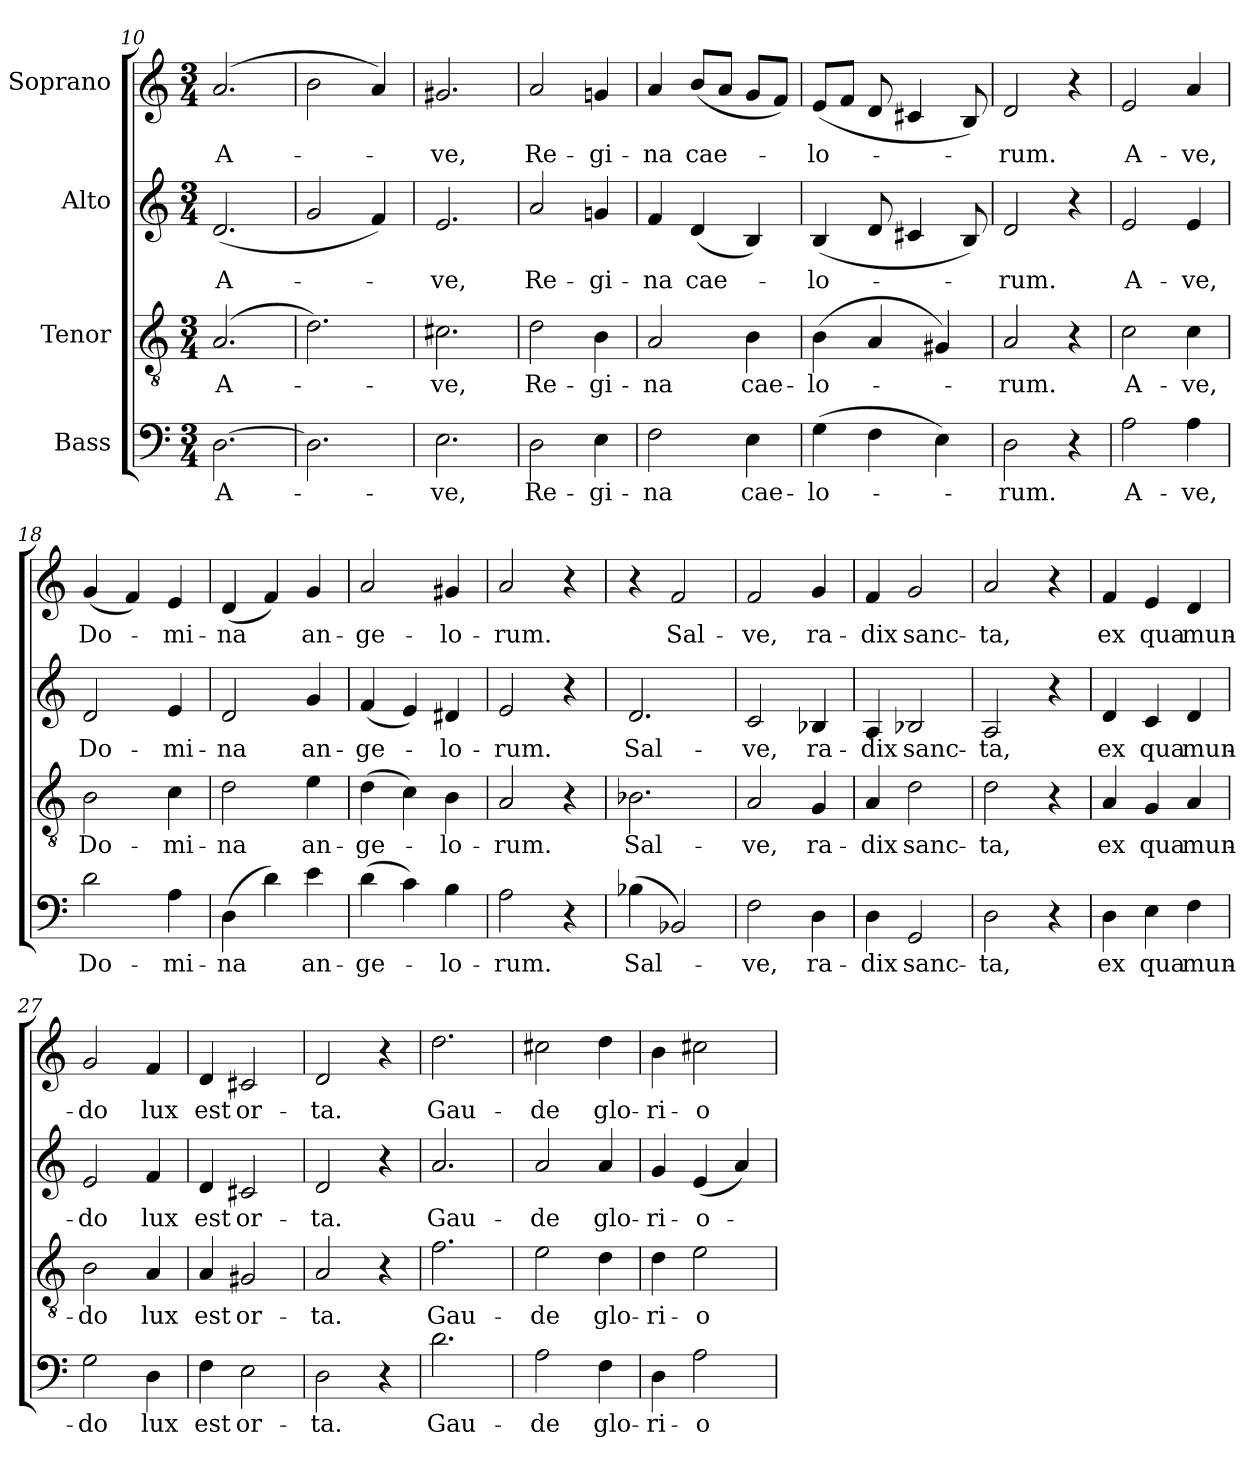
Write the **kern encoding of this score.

**kern	**text	**kern	**text	**kern	**text	**kern	**text
*part4	*part4	*part3	*part3	*part2	*part2	*part1	*part1
*staff4	*staff4	*staff3	*staff3	*staff2	*staff2	*staff1	*staff1
*I"Bass	*	*I"Tenor	*	*I"Alto	*	*I"Soprano	*
*clefF4	*	*clefGv2	*	*clefG2	*	*clefG2	*
*k[]	*	*k[]	*	*k[]	*	*k[]	*
*C:	*	*C:	*	*C:	*	*C:	*
*M3/4	*	*M3/4	*	*M3/4	*	*M3/4	*
=10	=10	=10	=10	=10	=10	=10	=10
!	!LO:LY:b	!	!LO:LY:b	!	!LO:LY:b	!	!LO:LY:b
[>2.D\	A-	(2.A/	A-	(<2.d/	A-	(2.a</	A-
=11	=11	=11	=11	=11	=11	=11	=11
2.D\]	.	2.d\)	.	2g/	.	2b\	.
.	.	.	.	4f/)	.	4a/)	.
=12	=12	=12	=12	=12	=12	=12	=12
!	!LO:LY:b	!	!LO:LY:b	!	!LO:LY:b	!	!LO:LY:b
2.E\	-ve,	2.c#X\	-ve,	2.e/	-ve,	2.g#X/	-ve,
=13	=13	=13	=13	=13	=13	=13	=13
!	!LO:LY:b	!	!LO:LY:b	!	!LO:LY:b	!	!LO:LY:b
2D\	Re-	2d\	Re-	2a/	Re-	2a/	Re-
!	!LO:LY:b	!	!LO:LY:b	!	!LO:LY:b	!	!LO:LY:b
4E\	-gi-	4B\	-gi-	4gni/	-gi-	4gni/	-gi-
=14	=14	=14	=14	=14	=14	=14	=14
!	!LO:LY:b	!	!LO:LY:b	!	!LO:LY:b	!	!LO:LY:b
2F\	-na	2A/	-na	4f/	-na	4a/	-na
!	!	!	!	!	!LO:LY:b	!	!LO:LY:b
.	.	.	.	(<4d/	cae-	(<8b/L	cae-
.	.	.	.	.	.	8a/J	.
!	!LO:LY:b	!	!LO:LY:b	!	!	!	!
4E\	cae-	4B\	cae-	4B/)	.	8g/L	.
.	.	.	.	.	.	8f/J)	.
=15	=15	=15	=15	=15	=15	=15	=15
!	!LO:LY:b	!	!LO:LY:b	!	!LO:LY:b	!	!LO:LY:b
(>4G\	-lo-	(>4B\	-lo-	(<4B/	-lo-	(<8e/L	-lo-
.	.	.	.	.	.	8f/J	.
4F\	.	4A/	.	8d/	.	8d/	.
.	.	.	.	4c#X/	.	4c#X/	.
4E\)	.	4G#X/)	.	.	.	.	.
.	.	.	.	8B/)	.	8B/)	.
=16	=16	=16	=16	=16	=16	=16	=16
!	!LO:LY:b	!	!LO:LY:b	!	!LO:LY:b	!	!LO:LY:b
2D\	-rum.	2A/	-rum.	2d/	-rum.	2d/	-rum.
4r	.	4r	.	4r	.	4r	.
=17	=17	=17	=17	=17	=17	=17	=17
!	!LO:LY:b	!	!LO:LY:b	!	!LO:LY:b	!	!LO:LY:b
2A\	A-	2c\	A-	2e/	A-	2e/	A-
!	!LO:LY:b	!	!LO:LY:b	!	!LO:LY:b	!	!LO:LY:b
4A\	-ve,	4c\	-ve,	4e/	-ve,	4a/	-ve,
=18	=18	=18	=18	=18	=18	=18	=18
!	!LO:LY:b	!	!LO:LY:b	!	!LO:LY:b	!	!LO:LY:b
2d\	Do-	2B\	Do-	2d/	Do-	(<4g/	Do-
.	.	.	.	.	.	4f/)	.
!	!LO:LY:b	!	!LO:LY:b	!	!LO:LY:b	!	!LO:LY:b
4A\	-mi-	4c\	-mi-	4e/	-mi-	4e/	-mi-
!!LO:LB:g=z
=19	=19	=19	=19	=19	=19	=19	=19
!	!LO:LY:b	!	!LO:LY:b	!	!LO:LY:b	!	!LO:LY:b
(>4D\	-na	2d\	-na	2d/	-na	(<4d/	-na
4d\)	.	.	.	.	.	4f/)	.
!	!LO:LY:b	!	!LO:LY:b	!	!LO:LY:b	!	!LO:LY:b
4e\	an-	4e\	an-	4g/	an-	4g/	an-
=20	=20	=20	=20	=20	=20	=20	=20
!	!LO:LY:b	!	!LO:LY:b	!	!LO:LY:b	!	!LO:LY:b
(>4d\	-ge-	(>4d\	-ge-	(<4f/	-ge-	2a/	-ge-
4c\)	.	4c\)	.	4e/)	.	.	.
!	!LO:LY:b	!	!LO:LY:b	!	!LO:LY:b	!	!LO:LY:b
4B\	-lo-	4B\	-lo-	4d#X/	-lo-	4g#X/	-lo-
=21	=21	=21	=21	=21	=21	=21	=21
!	!LO:LY:b	!	!LO:LY:b	!	!LO:LY:b	!	!LO:LY:b
2A\	-rum.	2A/	-rum.	2e/	-rum.	2a/	-rum.
4r	.	4r	.	4r	.	4r	.
=22	=22	=22	=22	=22	=22	=22	=22
!	!LO:LY:b	!	!LO:LY:b	!	!LO:LY:b	!	!
(>4B-X\	Sal-	2.B-X\	Sal-	2.d/	Sal-	4r	.
!	!	!	!	!	!	!	!LO:LY:b
2BB-X/)	.	.	.	.	.	2f/	Sal-
=23	=23	=23	=23	=23	=23	=23	=23
!	!LO:LY:b	!	!LO:LY:b	!	!LO:LY:b	!	!LO:LY:b
2F\	-ve,	2A/	-ve,	2c/	-ve,	2f/	-ve,
!	!LO:LY:b	!	!LO:LY:b	!	!LO:LY:b	!	!LO:LY:b
4D\	ra-	4G/	ra-	4B-X/	ra-	4g/	ra-
=24	=24	=24	=24	=24	=24	=24	=24
!	!LO:LY:b	!	!LO:LY:b	!	!LO:LY:b	!	!LO:LY:b
4D\	-dix	4A/	-dix	4A/	-dix	4f/	-dix
!	!LO:LY:b	!	!LO:LY:b	!	!LO:LY:b	!	!LO:LY:b
2GG/	sanc-	2d\	sanc-	2B-X/	sanc-	2g/	sanc-
=25	=25	=25	=25	=25	=25	=25	=25
!	!LO:LY:b	!	!LO:LY:b	!	!LO:LY:b	!	!LO:LY:b
2D\	-ta,	2d\	-ta,	2A/	-ta,	2a/	-ta,
4r	.	4r	.	4r	.	4r	.
=26	=26	=26	=26	=26	=26	=26	=26
!	!LO:LY:b	!	!LO:LY:b	!	!LO:LY:b	!	!LO:LY:b
4D\	ex	4A/	ex	4d/	ex	4f/	ex
!	!LO:LY:b	!	!LO:LY:b	!	!LO:LY:b	!	!LO:LY:b
4E\	qua	4G/	qua	4c/	qua	4e/	qua
!	!LO:LY:b	!	!LO:LY:b	!	!LO:LY:b	!	!LO:LY:b
4F\	mun-	4A/	mun-	4d/	mun-	4d/	mun-
=27	=27	=27	=27	=27	=27	=27	=27
!	!LO:LY:b	!	!LO:LY:b	!	!LO:LY:b	!	!LO:LY:b
2G\	-do	2B\	-do	2e/	-do	2g/	-do
!	!LO:LY:b	!	!LO:LY:b	!	!LO:LY:b	!	!LO:LY:b
4D\	lux	4A/	lux	4f/	lux	4f/	lux
!!LO:PB:g=z
=28	=28	=28	=28	=28	=28	=28	=28
!	!LO:LY:b	!	!LO:LY:b	!	!LO:LY:b	!	!LO:LY:b
4F\	est	4A/	est	4d/	est	4d/	est
!	!LO:LY:b	!	!LO:LY:b	!	!LO:LY:b	!	!LO:LY:b
2E\	or-	2G#X/	or-	2c#X/	or-	2c#X/	or-
=29	=29	=29	=29	=29	=29	=29	=29
!	!LO:LY:b	!	!LO:LY:b	!	!LO:LY:b	!	!LO:LY:b
2D\	-ta.	2A/	-ta.	2d/	-ta.	2d/	-ta.
4r	.	4r	.	4r	.	4r	.
=30	=30	=30	=30	=30	=30	=30	=30
!	!LO:LY:b	!	!LO:LY:b	!	!LO:LY:b	!	!LO:LY:b
2.d\	Gau-	2.f\	Gau-	2.a/	Gau-	2.dd\	Gau-
=31	=31	=31	=31	=31	=31	=31	=31
!	!LO:LY:b	!	!LO:LY:b	!	!LO:LY:b	!	!LO:LY:b
2A\	-de	2e\	-de	2a/	-de	2cc#X\	-de
!	!LO:LY:b	!	!LO:LY:b	!	!LO:LY:b	!	!LO:LY:b
4F\	glo-	4d\	glo-	4a/	glo-	4dd\	glo-
=32	=32	=32	=32	=32	=32	=32	=32
!	!LO:LY:b	!	!LO:LY:b	!	!LO:LY:b	!	!LO:LY:b
4D\	-ri-	4d\	-ri-	4g/	-ri-	4b\	-ri-
!	!LO:LY:b	!	!LO:LY:b	!	!LO:LY:b	!	!LO:LY:b
2A\	-o-	2e\	-o-	(<4e/	-o-	2cc#X\	-o-
.	.	.	.	4a/)	.	.	.
=	=	=	=	=	=	=	=
*-	*-	*-	*-	*-	*-	*-	*-
